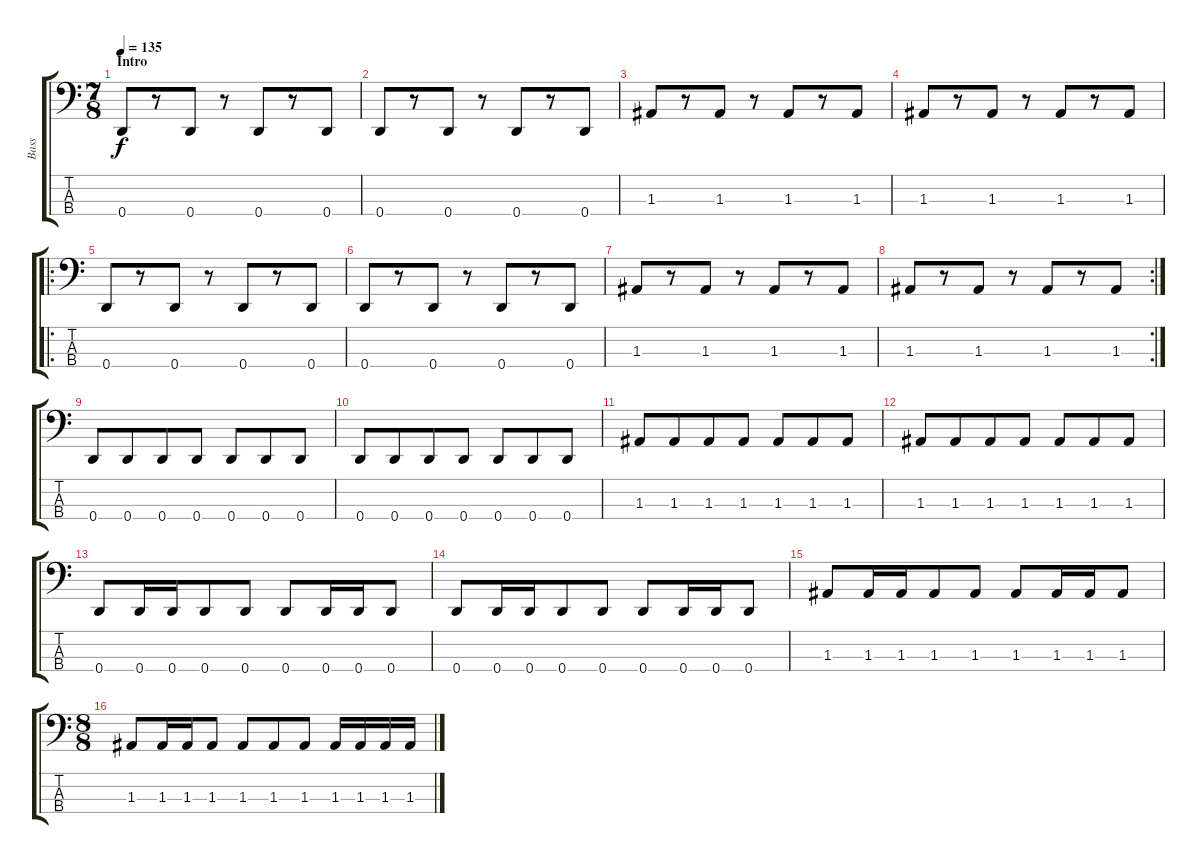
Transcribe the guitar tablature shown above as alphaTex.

\track ("Bass" "Bass") {instrument electricbasspick}
\staff {score tabs}
\tuning (G2 D2 A1 D1) {hide}
\ts (7 8)
\section ("" "Intro")
\tempo 135
\clef f4
\ks c
0.4.8{dy f instrument electricbasspick} r.8 0.4.8 r.8 0.4.8 r.8 0.4.8 |
0.4.8 r.8 0.4.8 r.8 0.4.8 r.8 0.4.8 |
1.3.8 r.8 1.3.8 r.8 1.3.8 r.8 1.3.8 |
1.3.8 r.8 1.3.8 r.8 1.3.8 r.8 1.3.8 |
\ro
0.4.8 r.8 0.4.8 r.8 0.4.8 r.8 0.4.8 |
0.4.8 r.8 0.4.8 r.8 0.4.8 r.8 0.4.8 |
1.3.8 r.8 1.3.8 r.8 1.3.8 r.8 1.3.8 |
\rc 2
1.3.8 r.8 1.3.8 r.8 1.3.8 r.8 1.3.8 |
0.4.8 0.4.8 0.4.8 0.4.8 0.4.8 0.4.8 0.4.8 |
0.4.8 0.4.8 0.4.8 0.4.8 0.4.8 0.4.8 0.4.8 |
1.3.8 1.3.8 1.3.8 1.3.8 1.3.8 1.3.8 1.3.8 |
1.3.8 1.3.8 1.3.8 1.3.8 1.3.8 1.3.8 1.3.8 |
0.4.8 0.4.16 0.4.16 0.4.8 0.4.8 0.4.8 0.4.16 0.4.16 0.4.8 |
0.4.8 0.4.16 0.4.16 0.4.8 0.4.8 0.4.8 0.4.16 0.4.16 0.4.8 |
1.3.8 1.3.16 1.3.16 1.3.8 1.3.8 1.3.8 1.3.16 1.3.16 1.3.8 |
\ts (8 8)
1.3.8 1.3.16 1.3.16 1.3.8 1.3.8 1.3.8 1.3.8 1.3.16 1.3.16 1.3.16 1.3.16
